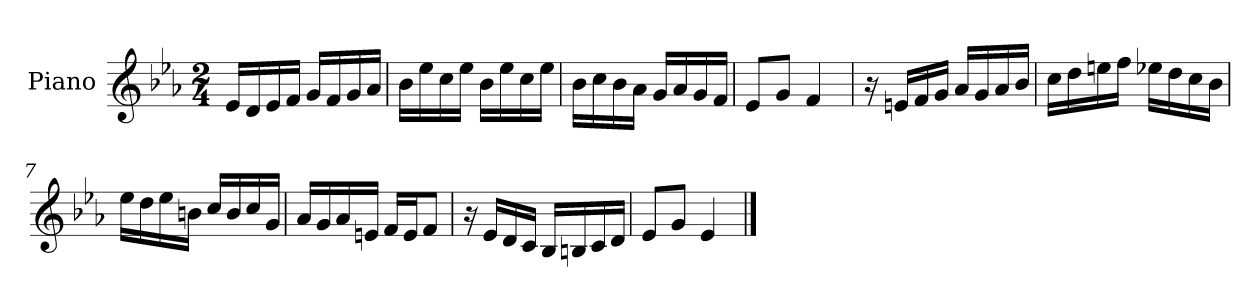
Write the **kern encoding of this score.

**kern
*part1
*staff1
*I"Piano
*I'Pno
*clefG2
*k[b-e-a-]
*E-:
*M2/4
=1
16e-/LL
16d/
16e-/
16f/JJ
16g/LL
16f/
16g/
16a-/JJ
=2
16b-\LL
16ee-\
16cc\
16ee-\JJ
16b-\LL
16ee-\
16cc\
16ee-\JJ
=3
16b-\LL
16cc\
16b-\
16a-\JJ
16g/LL
16a-/
16g/
16f/JJ
=4
8e-/L
8g/J
4f/
=5
16r
16en/LL
16f/
16g/JJ
16a-/LL
16g/
16a-/
16b-/JJ
=6
16cc\LL
16dd\
16een\
16ff\JJ
16ee-X\LL
16dd\
16cc\
16b-\JJ
=7
16ee-\LL
16dd\
16ee-\
16bn\JJ
16cc/LL
16b/
16cc/
16g/JJ
=8
16a-/LL
16g/
16a-/
16en/JJ
16f/LL
16e/J
8f/J
=9
16r
16e-/LL
16d/
16c/JJ
16B-/LL
16Bn/
16c/
16d/JJ
=10
8e-/L
8g/J
4e-/
==
*-
